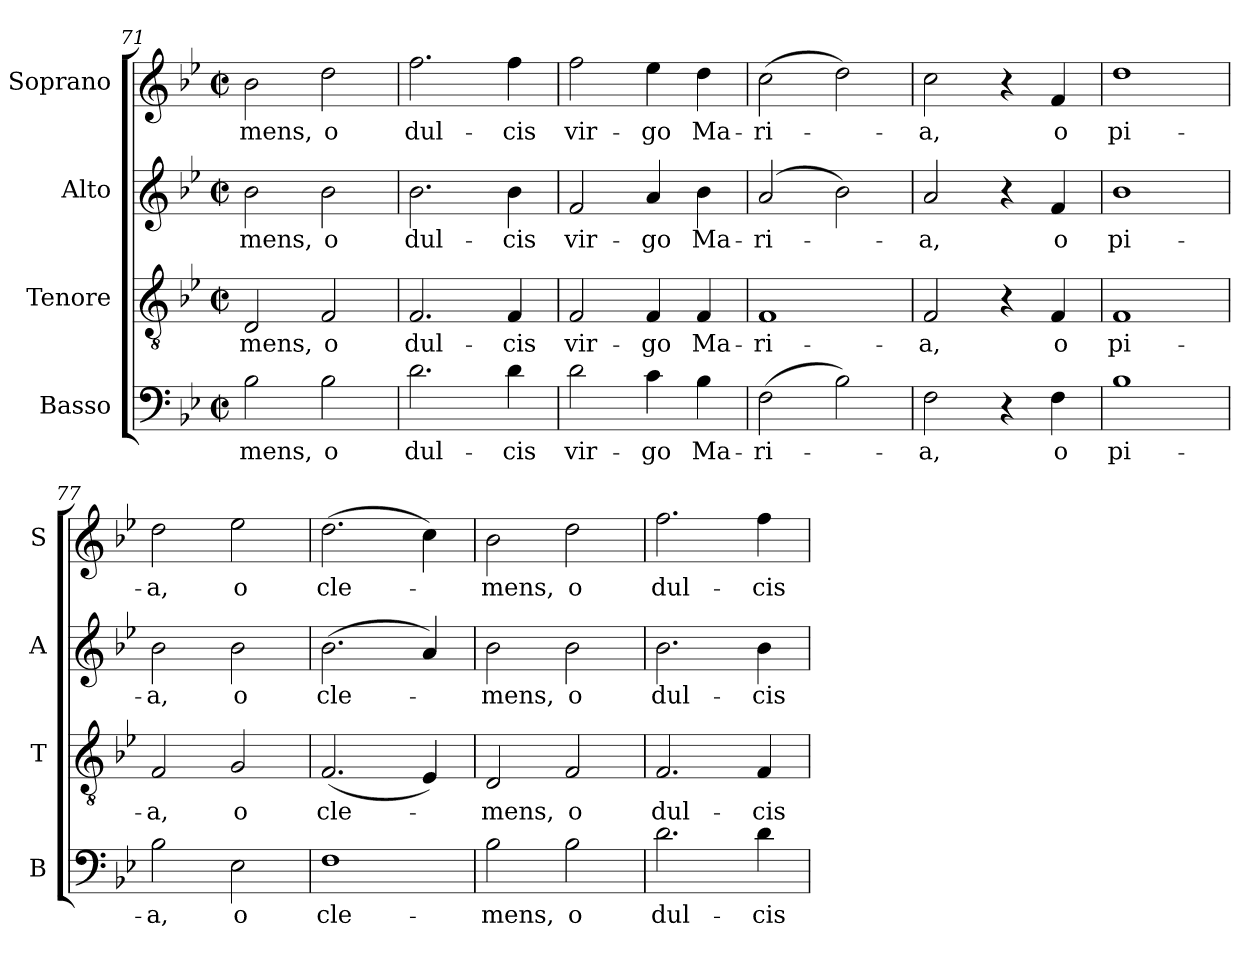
**kern	**text	**kern	**text	**kern	**text	**kern	**text
*part4	*part4	*part3	*part3	*part2	*part2	*part1	*part1
*staff4	*staff4	*staff3	*staff3	*staff2	*staff2	*staff1	*staff1
*I"Basso	*	*I"Tenore	*	*I"Alto	*	*I"Soprano	*
*I'B	*	*I'T	*	*I'A	*	*I'S	*
*clefF4	*	*clefGv2	*	*clefG2	*	*clefG2	*
*k[b-e-]	*	*k[b-e-]	*	*k[b-e-]	*	*k[b-e-]	*
*B-:	*	*B-:	*	*B-:	*	*B-:	*
*M2/2	*	*M2/2	*	*M2/2	*	*M2/2	*
*met(c|)	*	*met(c|)	*	*met(c|)	*	*met(c|)	*
=71	=71	=71	=71	=71	=71	=71	=71
!	!LO:LY:b:color=#000000	!	!	!	!	!	!
!	!	!	!LO:LY:b:color=#000000	!	!	!	!
!	!	!	!	!	!LO:LY:b:color=#000000	!	!
!	!	!	!	!	!	!	!LO:LY:b:color=#000000
2B-i\	-mens,	2Di/	-mens,	2b-i\	-mens,	2b-i\	-mens,
!	!LO:LY:b:color=#000000	!	!	!	!	!	!
!	!	!	!LO:LY:b:color=#000000	!	!	!	!
!	!	!	!	!	!LO:LY:b:color=#000000	!	!
!	!	!	!	!	!	!	!LO:LY:b:color=#000000
2B-i\	o	2Fi/	o	2b-i\	o	2ddi\	o
=72	=72	=72	=72	=72	=72	=72	=72
!	!LO:LY:b:color=#000000	!	!	!	!	!	!
!	!	!	!LO:LY:b:color=#000000	!	!	!	!
!	!	!	!	!	!LO:LY:b:color=#000000	!	!
!	!	!	!	!	!	!	!LO:LY:b:color=#000000
2.di\	dul-	2.Fi/	dul-	2.b-i\	dul-	2.ffi\	dul-
!	!LO:LY:b:color=#000000	!	!	!	!	!	!
!	!	!	!LO:LY:b:color=#000000	!	!	!	!
!	!	!	!	!	!LO:LY:b:color=#000000	!	!
!	!	!	!	!	!	!	!LO:LY:b:color=#000000
4di\	-cis	4Fi/	-cis	4b-i\	-cis	4ffi\	-cis
=73	=73	=73	=73	=73	=73	=73	=73
!	!LO:LY:b:color=#000000	!	!	!	!	!	!
!	!	!	!LO:LY:b:color=#000000	!	!	!	!
!	!	!	!	!	!LO:LY:b:color=#000000	!	!
!	!	!	!	!	!	!	!LO:LY:b:color=#000000
2di\	vir-	2Fi/	vir-	2fi/	vir-	2ffi\	vir-
!	!LO:LY:b:color=#000000	!	!	!	!	!	!
!	!	!	!LO:LY:b:color=#000000	!	!	!	!
!	!	!	!	!	!LO:LY:b:color=#000000	!	!
!	!	!	!	!	!	!	!LO:LY:b:color=#000000
4ci\	-go	4Fi/	-go	4ai/	-go	4ee-i\	-go
!	!LO:LY:b:color=#000000	!	!	!	!	!	!
!	!	!	!LO:LY:b:color=#000000	!	!	!	!
!	!	!	!	!	!LO:LY:b:color=#000000	!	!
!	!	!	!	!	!	!	!LO:LY:b:color=#000000
4B-i\	Ma-	4Fi/	Ma-	4b-i\	Ma-	4ddi\	Ma-
=74	=74	=74	=74	=74	=74	=74	=74
!	!LO:LY:b:color=#000000	!	!	!	!	!	!
!	!	!	!LO:LY:b:color=#000000	!	!	!	!
!	!	!	!	!	!LO:LY:b:color=#000000	!	!
!	!	!	!	!	!	!	!LO:LY:b:color=#000000
(2Fi\	-ri-	1Fi	-ri-	(2ai/	-ri-	(2cci\	-ri-
2B-i\)	.	.	.	2b-i\)	.	2ddi\)	.
=75	=75	=75	=75	=75	=75	=75	=75
!	!LO:LY:b:color=#000000	!	!	!	!	!	!
!	!	!	!LO:LY:b:color=#000000	!	!	!	!
!	!	!	!	!	!LO:LY:b:color=#000000	!	!
!	!	!	!	!	!	!	!LO:LY:b:color=#000000
2Fi\	-a,	2Fi/	-a,	2ai/	-a,	2cci\	-a,
4r	.	4r	.	4r	.	4r	.
!	!LO:LY:b:color=#000000	!	!	!	!	!	!
!	!	!	!LO:LY:b:color=#000000	!	!	!	!
!	!	!	!	!	!LO:LY:b:color=#000000	!	!
!	!	!	!	!	!	!	!LO:LY:b:color=#000000
4Fi\	o	4Fi/	o	4fi/	o	4fi/	o
=76	=76	=76	=76	=76	=76	=76	=76
!	!LO:LY:b:color=#000000	!	!	!	!	!	!
!	!	!	!LO:LY:b:color=#000000	!	!	!	!
!	!	!	!	!	!LO:LY:b:color=#000000	!	!
!	!	!	!	!	!	!	!LO:LY:b:color=#000000
1B-i	pi-	1Fi	pi-	1b-i	pi-	1ddi	pi-
=77	=77	=77	=77	=77	=77	=77	=77
!	!LO:LY:b:color=#000000	!	!	!	!	!	!
!	!	!	!LO:LY:b:color=#000000	!	!	!	!
!	!	!	!	!	!LO:LY:b:color=#000000	!	!
!	!	!	!	!	!	!	!LO:LY:b:color=#000000
2B-i\	-a,	2Fi/	-a,	2b-i\	-a,	2ddi\	-a,
!	!LO:LY:b:color=#000000	!	!	!	!	!	!
!	!	!	!LO:LY:b:color=#000000	!	!	!	!
!	!	!	!	!	!LO:LY:b:color=#000000	!	!
!	!	!	!	!	!	!	!LO:LY:b:color=#000000
2E-i\	o	2Gi/	o	2b-i\	o	2ee-i\	o
=78	=78	=78	=78	=78	=78	=78	=78
!	!LO:LY:b:color=#000000	!	!	!	!	!	!
!	!	!	!LO:LY:b:color=#000000	!	!	!	!
!	!	!	!	!	!LO:LY:b:color=#000000	!	!
!	!	!	!	!	!	!	!LO:LY:b:color=#000000
1Fi	cle-	(2.Fi/	cle-	(2.b-i\	cle-	(2.ddi\	cle-
.	.	4E-i/)	.	4ai/)	.	4cci\)	.
=79	=79	=79	=79	=79	=79	=79	=79
!	!LO:LY:b:color=#000000	!	!	!	!	!	!
!	!	!	!LO:LY:b:color=#000000	!	!	!	!
!	!	!	!	!	!LO:LY:b:color=#000000	!	!
!	!	!	!	!	!	!	!LO:LY:b:color=#000000
2B-i\	-mens,	2Di/	-mens,	2b-i\	-mens,	2b-i\	-mens,
!	!LO:LY:b:color=#000000	!	!	!	!	!	!
!	!	!	!LO:LY:b:color=#000000	!	!	!	!
!	!	!	!	!	!LO:LY:b:color=#000000	!	!
!	!	!	!	!	!	!	!LO:LY:b:color=#000000
2B-i\	o	2Fi/	o	2b-i\	o	2ddi\	o
=80	=80	=80	=80	=80	=80	=80	=80
!	!LO:LY:b:color=#000000	!	!	!	!	!	!
!	!	!	!LO:LY:b:color=#000000	!	!	!	!
!	!	!	!	!	!LO:LY:b:color=#000000	!	!
!	!	!	!	!	!	!	!LO:LY:b:color=#000000
2.di\	dul-	2.Fi/	dul-	2.b-i\	dul-	2.ffi\	dul-
!	!LO:LY:b:color=#000000	!	!	!	!	!	!
!	!	!	!LO:LY:b:color=#000000	!	!	!	!
!	!	!	!	!	!LO:LY:b:color=#000000	!	!
!	!	!	!	!	!	!	!LO:LY:b:color=#000000
4di\	-cis	4Fi/	-cis	4b-i\	-cis	4ffi\	-cis
=	=	=	=	=	=	=	=
*-	*-	*-	*-	*-	*-	*-	*-
